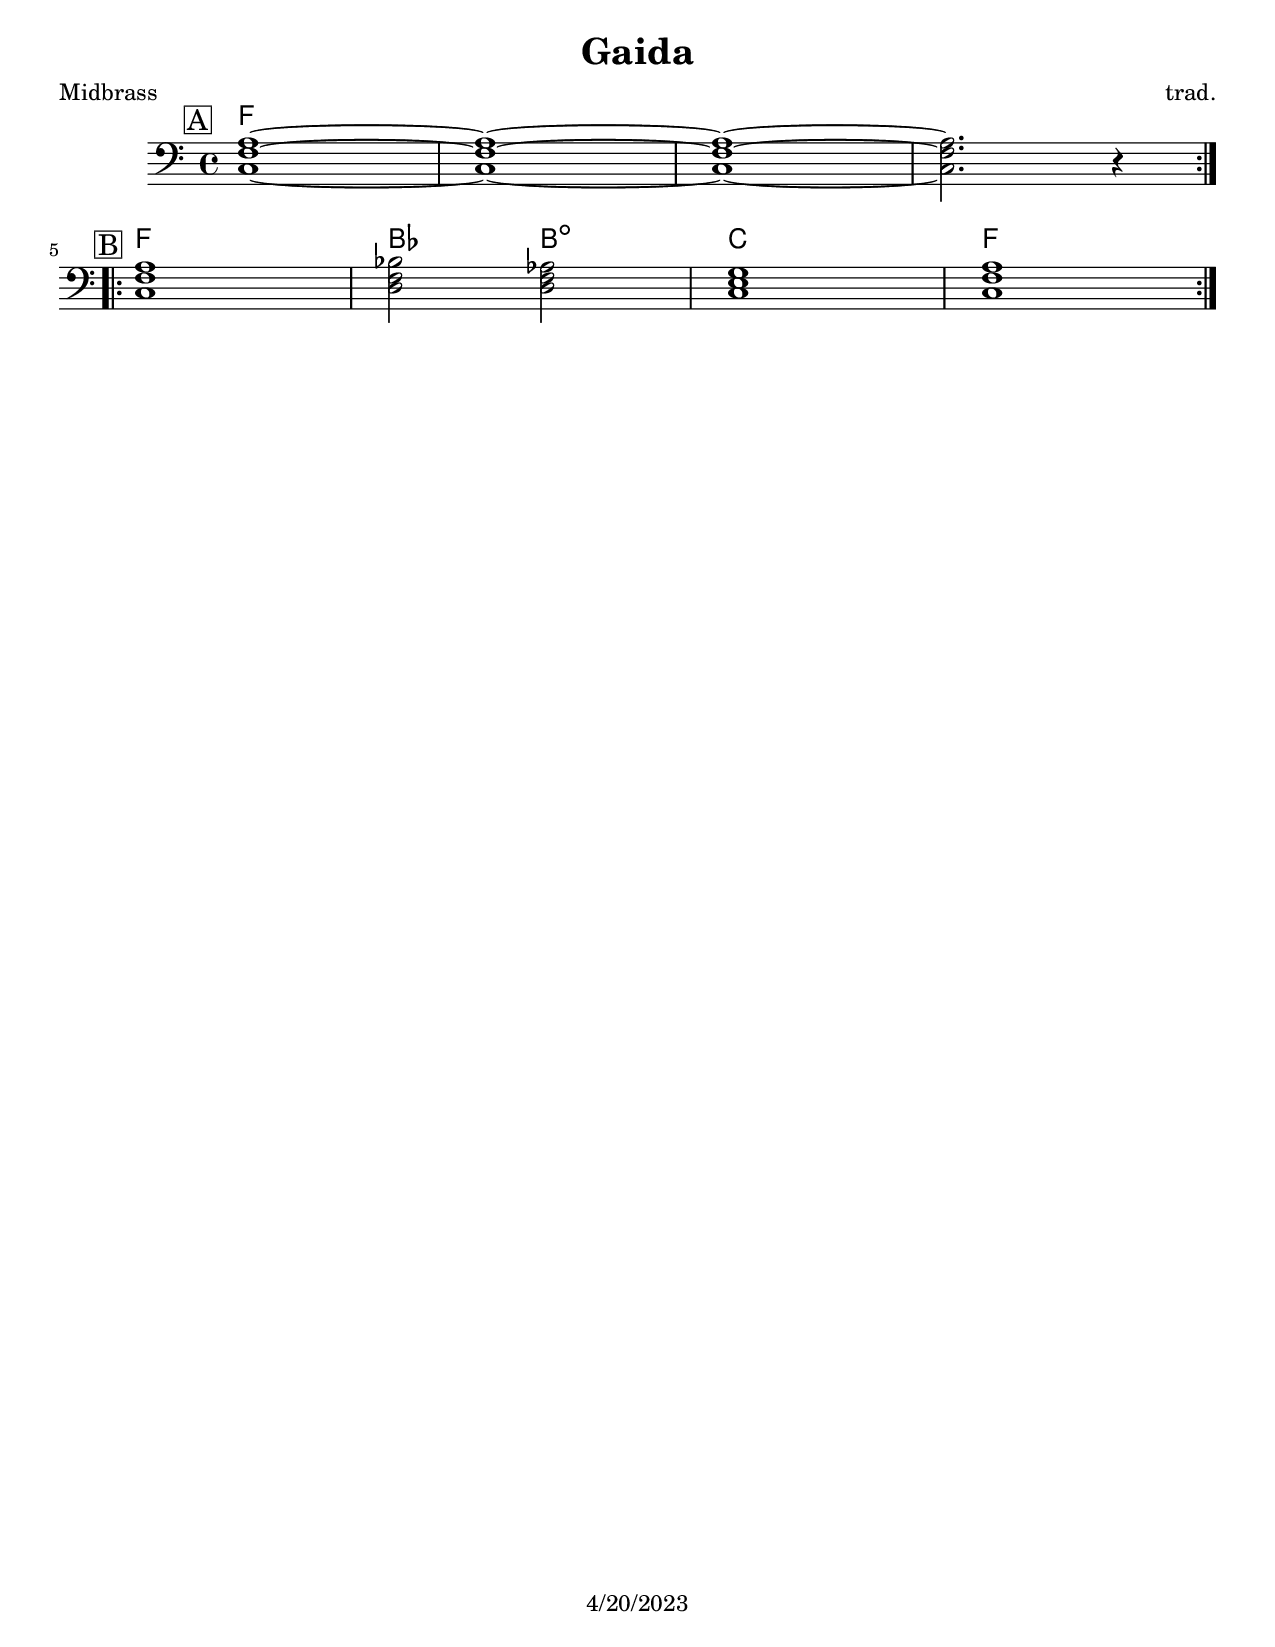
\version "2.24.0"

\header {
	title = "Gaida"
	composer = "trad."
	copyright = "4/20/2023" %date of latest edits
}
\paper {
  #(set-paper-size "letter")
  }


the_form = %Form
	\markup { \box \column {
	\line { " " }
	\line { \bold " Form: " }
	\line { " " }
	\line { " " }
	}}

test = { \relative c' { \tempo 4 = 80 \set Score.markFormatter = #format-mark-box-letters
	\repeat volta 2 {
	}
}
}

%{ ornament conventions, a/o 10/2017
%	\prall		regular up ornament, metric
%	\lineprall	quick, nonmetric up ornament	(was \mordent)
%	\mordent		regular down ornament, nonmetric	(was \upbow)
%	\prallprall	consecutive up ornaments, metric
% \trill		trill
%	\turn		turn of some sort
%}

%{ split part:
%	<<
%		{ c8 d e f g f e d | c1 | }
%	\\
%		{ c,2 d8 e f g | c4 g e c | }
%	>>
%}

%{ modified volta spanners:
%	\repeat volta 4 {
%		c4 c c c | d4 d d d | e4 e e e |
%	}
%	\set Score.repeatCommands = #'((volta "1,3"))                   % gives custom volta spanner
%	    { f4 f g g  | }
%	\set Score.repeatCommands = #'((volta #f) (volta "2,4") end-repeat) % ends the 1st spanner, gives custom volta spanner and a repeat back
%			{ f8 f f f g a b c | }
%	\set Score.repeatCommands = #'((volta #f))                      % ends 2nd spanner
%}

melody = { \relative c'' { \set Score.markFormatter = #format-mark-box-letters
	\overrideTimeSignatureSettings
      9/8               % timeSignatureFraction
      1/16               % baseMomentFraction
      #'(4 4 6 4)           % beatStructure
      #'()		% beamExceptions
	\time 9/8

	\mark \markup { \box "Intro" }
	\repeat volta 2 {
	}

	\mark \markup { \box "A" }
	\repeat volta 2 {
	}
	\alternative {
	}

}
}

midbrass = { \relative c { 

	\mark \markup { \box "A" }
	\repeat volta 2 {
		<e a cis>1~ | <e a cis>~ | <e a cis>~ | <e a cis>2. r4 |
	}
\break

	\mark \markup { \box "B" }
	\repeat volta 2 {
		<e a cis>1 | <fis a d>2 <fis a c> | <e gis b>1 | <e a cis> |
	}

}
}


changes = { \chordmode {

% A
a1 | a | a | a |

% B
a1 | d2 dis:dim | e1 | a |

}
}


%{
\book {
	\bookOutputSuffix "score"
    \header { poet = "Score" }
	\score {
	  <<
	    \new ChordNames {
		\set chordChanges = ##t
		\changes
	    }
	    \new Staff { \clef treble
		\melody
	    }
	    \new Staff { \clef bass
		\midbrass
	    }
	  >>
	}
	\the_form
}
%}
\book {
	\bookOutputSuffix "midbrass"
    \header { poet = "Midbrass" }
	\score {
			\transpose a f {
	  <<
	    \new ChordNames {
		\set chordChanges = ##t
		\changes
	    }
	    \new Staff { \clef bass 
				\midbrass
				}
	  >>
	    }
	}
	% \the_form
}
%{
\book {
	\score {
	  <<
		\new Staff {
		  \set Staff.midiInstrument = #"trumpet" \unfoldRepeats
			\melody
		}
		\new Staff {
		  \set Staff.midiInstrument = #"trumpet" \unfoldRepeats
			\midbrass
		}
	  >>
		\midi { }
	}
}
\book {
	\score {
	  <<
		\new Staff {
		  \set Staff.midiInstrument = #"trumpet" \unfoldRepeats
			\test
		}
	  >>
		\midi { }
	}
}
%}
